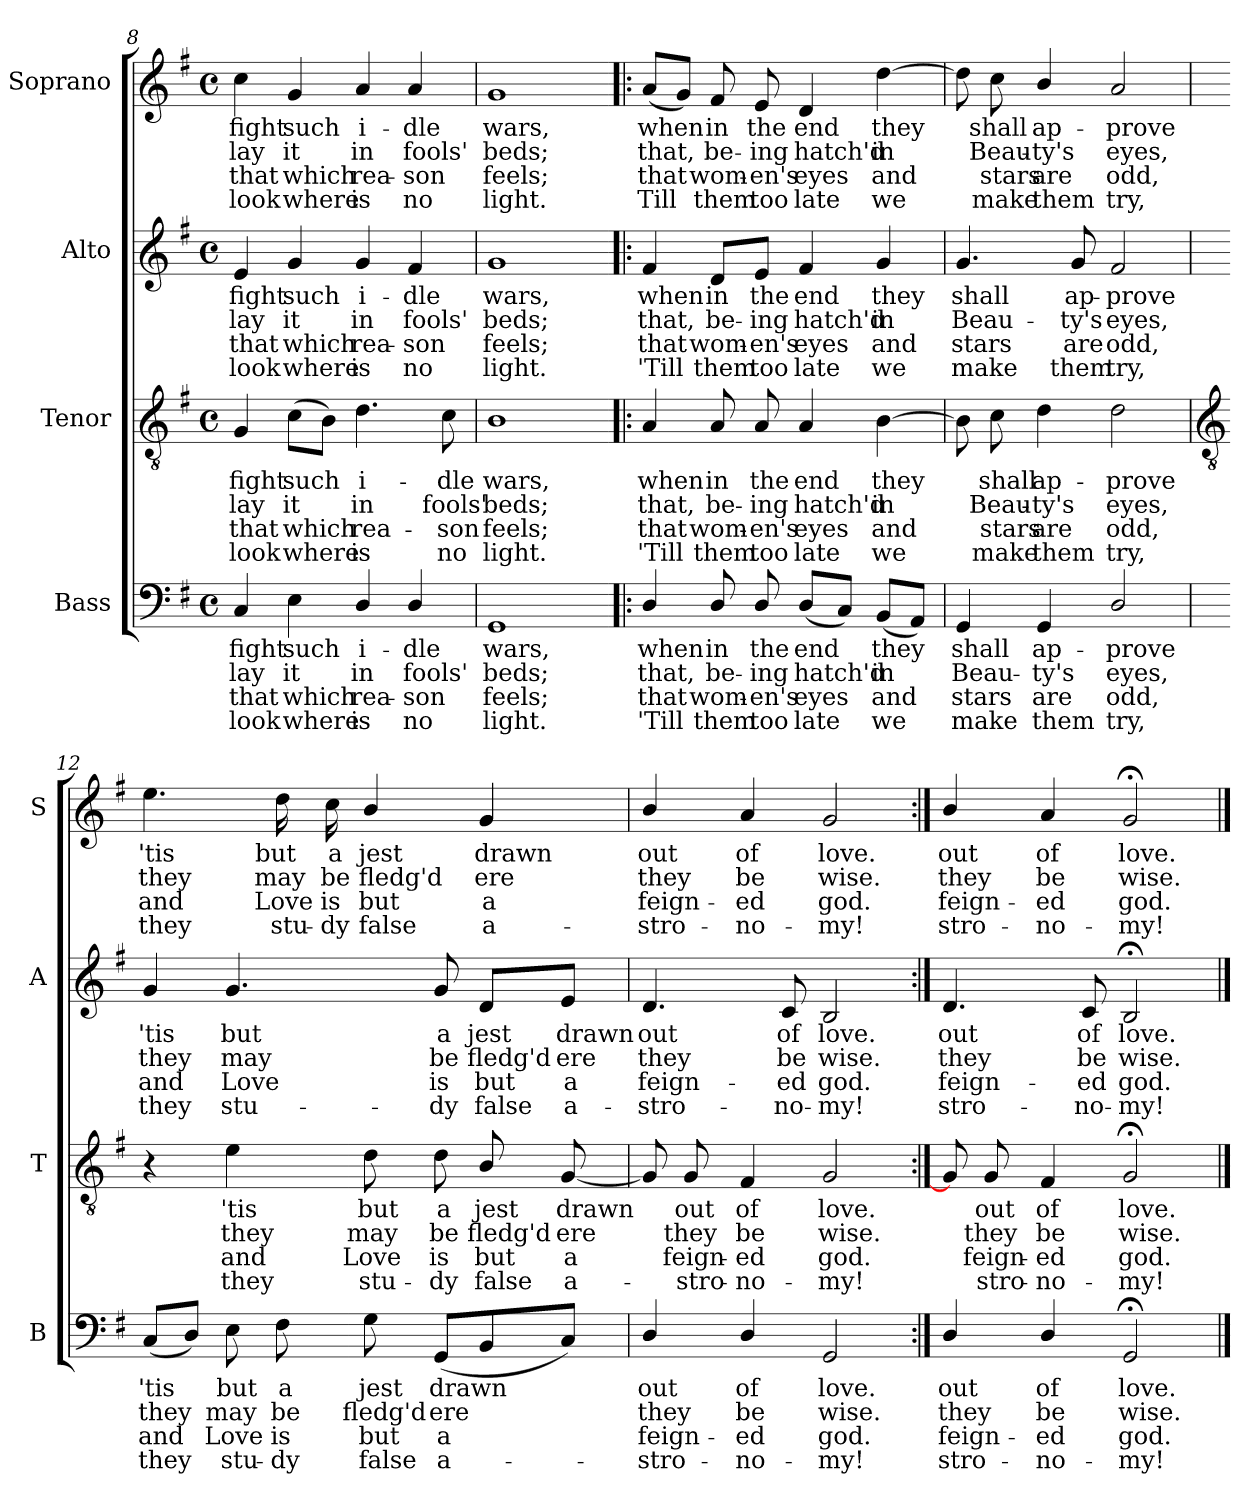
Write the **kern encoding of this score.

**kern	**text	**text	**text	**text	**kern	**text	**text	**text	**text	**kern	**text	**text	**text	**text	**kern	**text	**text	**text	**text
*part4	*part4	*part4	*part4	*part4	*part3	*part3	*part3	*part3	*part3	*part2	*part2	*part2	*part2	*part2	*part1	*part1	*part1	*part1	*part1
*staff4	*staff4	*staff4	*staff4	*staff4	*staff3	*staff3	*staff3	*staff3	*staff3	*staff2	*staff2	*staff2	*staff2	*staff2	*staff1	*staff1	*staff1	*staff1	*staff1
*I"Bass	*	*	*	*	*I"Tenor	*	*	*	*	*I"Alto	*	*	*	*	*I"Soprano	*	*	*	*
*I'B	*	*	*	*	*I'T	*	*	*	*	*I'A	*	*	*	*	*I'S	*	*	*	*
!!LO:LB:g=z
*clefF4	*	*	*	*	*clefGv2	*	*	*	*	*clefG2	*	*	*	*	*clefG2	*	*	*	*
*k[f#]	*	*	*	*	*k[f#]	*	*	*	*	*k[f#]	*	*	*	*	*k[f#]	*	*	*	*
*G:	*	*	*	*	*G:	*	*	*	*	*G:	*	*	*	*	*G:	*	*	*	*
*M4/4	*	*	*	*	*M4/4	*	*	*	*	*M4/4	*	*	*	*	*M4/4	*	*	*	*
*met(c)	*	*	*	*	*met(c)	*	*	*	*	*met(c)	*	*	*	*	*met(c)	*	*	*	*
=8	=8	=8	=8	=8	=8	=8	=8	=8	=8	=8	=8	=8	=8	=8	=8	=8	=8	=8	=8
!	!LO:LY:b	!LO:LY:b	!LO:LY:b	!LO:LY:b	!	!LO:LY:b	!LO:LY:b	!LO:LY:b	!LO:LY:b	!	!LO:LY:b	!LO:LY:b	!LO:LY:b	!LO:LY:b	!	!LO:LY:b	!LO:LY:b	!LO:LY:b	!LO:LY:b
4C	fight	lay	that	look	4G	fight	lay	that	look	4e	fight	lay	that	look	4cc	fight	lay	that	look
!	!LO:LY:b	!LO:LY:b	!LO:LY:b	!LO:LY:b	!	!LO:LY:b	!LO:LY:b	!LO:LY:b	!LO:LY:b	!	!LO:LY:b	!LO:LY:b	!LO:LY:b	!LO:LY:b	!	!LO:LY:b	!LO:LY:b	!LO:LY:b	!LO:LY:b
4E	such	it	which	where	(>8cL	such	it	which	where	4g	such	it	which	where	4g	such	it	which	where
.	.	.	.	.	8BJ)	.	.	.	.	.	.	.	.	.	.	.	.	.	.
!	!LO:LY:b	!LO:LY:b	!LO:LY:b	!LO:LY:b	!	!LO:LY:b	!LO:LY:b	!LO:LY:b	!LO:LY:b	!	!LO:LY:b	!LO:LY:b	!LO:LY:b	!LO:LY:b	!	!LO:LY:b	!LO:LY:b	!LO:LY:b	!LO:LY:b
4D/	i-	-in	rea-	-is	4.d	i-	-in	rea-	-is	4g	i-	-in	rea-	-is	4a	i-	-in	rea-	-is
!	!LO:LY:b	!LO:LY:b	!LO:LY:b	!LO:LY:b	!	!	!	!	!	!	!LO:LY:b	!LO:LY:b	!LO:LY:b	!LO:LY:b	!	!LO:LY:b	!LO:LY:b	!LO:LY:b	!LO:LY:b
4D/	dle	fools'	son	no	.	.	.	.	.	4f#	dle	fools'	son	no	4a	dle	fools'	son	no
!	!	!	!	!	!	!LO:LY:b	!LO:LY:b	!LO:LY:b	!LO:LY:b	!	!	!	!	!	!	!	!	!	!
.	.	.	.	.	8c	dle	fools'	son	no	.	.	.	.	.	.	.	.	.	.
=9	=9	=9	=9	=9	=9	=9	=9	=9	=9	=9	=9	=9	=9	=9	=9	=9	=9	=9	=9
!	!LO:LY:b	!LO:LY:b	!LO:LY:b	!LO:LY:b	!	!LO:LY:b	!LO:LY:b	!LO:LY:b	!LO:LY:b	!	!LO:LY:b	!LO:LY:b	!LO:LY:b	!LO:LY:b	!	!LO:LY:b	!LO:LY:b	!LO:LY:b	!LO:LY:b
1GG	wars,	beds;	feels;	light.	1B	wars,	beds;	feels;	light.	1g	wars,	beds;	feels;	light.	1g	wars,	beds;	feels;	light.
=10!|:	=10!|:	=10!|:	=10!|:	=10!|:	=10!|:	=10!|:	=10!|:	=10!|:	=10!|:	=10!|:	=10!|:	=10!|:	=10!|:	=10!|:	=10!|:	=10!|:	=10!|:	=10!|:	=10!|:
!	!LO:LY:b	!LO:LY:b	!LO:LY:b	!LO:LY:b	!	!LO:LY:b	!LO:LY:b	!LO:LY:b	!LO:LY:b	!	!LO:LY:b	!LO:LY:b	!LO:LY:b	!LO:LY:b	!	!LO:LY:b	!LO:LY:b	!LO:LY:b	!LO:LY:b
4D/	when	that,	that	'Till	4A	when	that,	that	'Till	4f#	when	that,	that	'Till	(<8aL	when	that,	that	Till
.	.	.	.	.	.	.	.	.	.	.	.	.	.	.	8gJ)	.	.	.	.
!	!LO:LY:b	!LO:LY:b	!LO:LY:b	!LO:LY:b	!	!LO:LY:b	!LO:LY:b	!LO:LY:b	!LO:LY:b	!	!LO:LY:b	!LO:LY:b	!LO:LY:b	!LO:LY:b	!	!LO:LY:b	!LO:LY:b	!LO:LY:b	!LO:LY:b
8D/	in	be-	-wom-	-them	8A	in	be-	-wom-	-them	8d/L	in	be-	-wom-	-them	8f#	in	be-	-wom-	-them
!	!LO:LY:b	!LO:LY:b	!LO:LY:b	!LO:LY:b	!	!LO:LY:b	!LO:LY:b	!LO:LY:b	!LO:LY:b	!	!LO:LY:b	!LO:LY:b	!LO:LY:b	!LO:LY:b	!	!LO:LY:b	!LO:LY:b	!LO:LY:b	!LO:LY:b
8D/	the	ing	en's	too	8A	the	ing	en's	too	8e/J	the	ing	en's	too	8e	the	ing	en's	too
!	!LO:LY:b	!LO:LY:b	!LO:LY:b	!LO:LY:b	!	!LO:LY:b	!LO:LY:b	!LO:LY:b	!LO:LY:b	!	!LO:LY:b	!LO:LY:b	!LO:LY:b	!LO:LY:b	!	!LO:LY:b	!LO:LY:b	!LO:LY:b	!LO:LY:b
(<8DL	end	hatch'd	eyes	late	4A	end	hatch'd	eyes	late	4f#	end	hatch'd	eyes	late	4d	end	hatch'd	eyes	late
8CJ)	.	.	.	.	.	.	.	.	.	.	.	.	.	.	.	.	.	.	.
!	!LO:LY:b	!LO:LY:b	!LO:LY:b	!LO:LY:b	!	!LO:LY:b	!LO:LY:b	!LO:LY:b	!LO:LY:b	!	!LO:LY:b	!LO:LY:b	!LO:LY:b	!LO:LY:b	!	!LO:LY:b	!LO:LY:b	!LO:LY:b	!LO:LY:b
(<8BBL	they	in	and	we	[4B	they	in	and	we	4g	they	in	and	we	[4dd	they	in	and	we
8AAJ)	.	.	.	.	.	.	.	.	.	.	.	.	.	.	.	.	.	.	.
=11	=11	=11	=11	=11	=11	=11	=11	=11	=11	=11	=11	=11	=11	=11	=11	=11	=11	=11	=11
!	!LO:LY:b	!LO:LY:b	!LO:LY:b	!LO:LY:b	!	!	!	!	!	!	!LO:LY:b	!LO:LY:b	!LO:LY:b	!LO:LY:b	!	!	!	!	!
4GG	shall	Beau-	-stars	make	8B]	.	.	.	.	4.g	shall	Beau-	-stars	make	8dd]	.	.	.	.
!	!	!	!	!	!	!LO:LY:b	!LO:LY:b	!LO:LY:b	!LO:LY:b	!	!	!	!	!	!	!LO:LY:b	!LO:LY:b	!LO:LY:b	!LO:LY:b
.	.	.	.	.	8c	shall	Beau-	-stars	make	.	.	.	.	.	8cc	shall	Beau-	-stars	make
!	!LO:LY:b	!LO:LY:b	!LO:LY:b	!LO:LY:b	!	!LO:LY:b	!LO:LY:b	!LO:LY:b	!LO:LY:b	!	!	!	!	!	!	!LO:LY:b	!LO:LY:b	!LO:LY:b	!LO:LY:b
4GG	ap-	-ty's	are	them	4d	ap-	-ty's	are	them	.	.	.	.	.	4b/	ap-	-ty's	are	them
!	!	!	!	!	!	!	!	!	!	!	!LO:LY:b	!LO:LY:b	!LO:LY:b	!LO:LY:b	!	!	!	!	!
.	.	.	.	.	.	.	.	.	.	8g	ap-	-ty's	are	them	.	.	.	.	.
!	!LO:LY:b	!LO:LY:b	!LO:LY:b	!LO:LY:b	!	!LO:LY:b	!LO:LY:b	!LO:LY:b	!LO:LY:b	!	!LO:LY:b	!LO:LY:b	!LO:LY:b	!LO:LY:b	!	!LO:LY:b	!LO:LY:b	!LO:LY:b	!LO:LY:b
2D/	prove	eyes,	odd,	try,	2d	prove	eyes,	odd,	try,	2f#	prove	eyes,	odd,	try,	2a	prove	eyes,	odd,	try,
!!LO:LB:g=z
=12	=12	=12	=12	=12	=12	=12	=12	=12	=12	=12	=12	=12	=12	=12	=12	=12	=12	=12	=12
*	*	*	*	*	*clefGv2	*	*	*	*	*	*	*	*	*	*	*	*	*	*
!	!LO:LY:b	!LO:LY:b	!LO:LY:b	!LO:LY:b	!	!	!	!	!	!	!LO:LY:b	!LO:LY:b	!LO:LY:b	!LO:LY:b	!	!LO:LY:b	!LO:LY:b	!LO:LY:b	!LO:LY:b
(<8CL	'tis	they	and	they	4r	.	.	.	.	4g	'tis	they	and	they	4.ee	'tis	they	and	they
8DJ)	.	.	.	.	.	.	.	.	.	.	.	.	.	.	.	.	.	.	.
!	!LO:LY:b	!LO:LY:b	!LO:LY:b	!LO:LY:b	!	!LO:LY:b	!LO:LY:b	!LO:LY:b	!LO:LY:b	!	!LO:LY:b	!LO:LY:b	!LO:LY:b	!LO:LY:b	!	!	!	!	!
8E	but	may	Love	stu-	4e	'tis	they	and	they	4.g	but	may	Love	stu-	.	.	.	.	.
!	!LO:LY:b	!LO:LY:b	!LO:LY:b	!LO:LY:b	!	!	!	!	!	!	!	!	!	!	!	!LO:LY:b	!LO:LY:b	!LO:LY:b	!LO:LY:b
8F#	-a	be	is	dy	.	.	.	.	.	.	.	.	.	.	16dd	but	may	Love	stu-
!	!	!	!	!	!	!	!	!	!	!	!	!	!	!	!	!LO:LY:b	!LO:LY:b	!LO:LY:b	!LO:LY:b
.	.	.	.	.	.	.	.	.	.	.	.	.	.	.	16cc	-a	be	is	dy
!	!LO:LY:b	!LO:LY:b	!LO:LY:b	!LO:LY:b	!	!LO:LY:b	!LO:LY:b	!LO:LY:b	!LO:LY:b	!	!	!	!	!	!	!LO:LY:b	!LO:LY:b	!LO:LY:b	!LO:LY:b
8G	jest	fledg'd	but	false	8d	but	may	Love	stu-	.	.	.	.	.	4b/	jest	fledg'd	but	false
!	!LO:LY:b	!LO:LY:b	!LO:LY:b	!LO:LY:b	!	!LO:LY:b	!LO:LY:b	!LO:LY:b	!LO:LY:b	!	!LO:LY:b	!LO:LY:b	!LO:LY:b	!LO:LY:b	!	!	!	!	!
(<8GGL	drawn	ere	a	a-	8d	-a	be	is	dy	8g	-a	be	is	dy	.	.	.	.	.
!	!	!	!	!	!	!LO:LY:b	!LO:LY:b	!LO:LY:b	!LO:LY:b	!	!LO:LY:b	!LO:LY:b	!LO:LY:b	!LO:LY:b	!	!LO:LY:b	!LO:LY:b	!LO:LY:b	!LO:LY:b
8BB	.	.	.	.	8B/	jest	fledg'd	but	false	8d/L	jest	fledg'd	but	false	4g	drawn	ere	a	a-
!	!	!	!	!	!	!LO:LY:b	!LO:LY:b	!LO:LY:b	!LO:LY:b	!	!LO:LY:b	!LO:LY:b	!LO:LY:b	!LO:LY:b	!	!	!	!	!
8CJ)	.	.	.	.	[8G	drawn	ere	a	a-	8e/J	drawn	ere	a	a-	.	.	.	.	.
=13	=13	=13	=13	=13	=13	=13	=13	=13	=13	=13	=13	=13	=13	=13	=13	=13	=13	=13	=13
!	!LO:LY:b	!LO:LY:b	!LO:LY:b	!LO:LY:b	!	!	!	!	!	!	!LO:LY:b	!LO:LY:b	!LO:LY:b	!LO:LY:b	!	!LO:LY:b	!LO:LY:b	!LO:LY:b	!LO:LY:b
4D/	out	they	feign-	-stro-	8G]	.	.	.	.	4.d	-out	they	feign-	-stro-	4b/	-out	they	feign-	-stro-
!	!	!	!	!	!	!LO:LY:b	!LO:LY:b	!LO:LY:b	!LO:LY:b	!	!	!	!	!	!	!	!	!	!
.	.	.	.	.	8G	out	they	feign-	-stro-	.	.	.	.	.	.	.	.	.	.
!	!LO:LY:b	!LO:LY:b	!LO:LY:b	!LO:LY:b	!	!LO:LY:b	!LO:LY:b	!LO:LY:b	!LO:LY:b	!	!	!	!	!	!	!LO:LY:b	!LO:LY:b	!LO:LY:b	!LO:LY:b
4D/	-of	be	ed	no-	4F#	-of	be	ed	no-	.	.	.	.	.	4a	-of	be	ed	no-
!	!	!	!	!	!	!	!	!	!	!	!LO:LY:b	!LO:LY:b	!LO:LY:b	!LO:LY:b	!	!	!	!	!
.	.	.	.	.	.	.	.	.	.	8c	-of	be	ed	no-	.	.	.	.	.
!	!LO:LY:b	!LO:LY:b	!LO:LY:b	!LO:LY:b	!	!LO:LY:b	!LO:LY:b	!LO:LY:b	!LO:LY:b	!	!LO:LY:b	!LO:LY:b	!LO:LY:b	!LO:LY:b	!	!LO:LY:b	!LO:LY:b	!LO:LY:b	!LO:LY:b
2GG	-love.	wise.	god.	my!	2G	-love.	wise.	god.	my!	2B	-love.	wise.	god.	my!	2g	-love.	wise.	god.	my!
=14:|!	=14:|!	=14:|!	=14:|!	=14:|!	=14:|!	=14:|!	=14:|!	=14:|!	=14:|!	=14:|!	=14:|!	=14:|!	=14:|!	=14:|!	=14:|!	=14:|!	=14:|!	=14:|!	=14:|!
!	!LO:LY:b	!LO:LY:b	!LO:LY:b	!LO:LY:b	!	!	!	!	!	!	!LO:LY:b	!LO:LY:b	!LO:LY:b	!LO:LY:b	!	!LO:LY:b	!LO:LY:b	!LO:LY:b	!LO:LY:b
4D/	out	they	feign-	-stro-	8G]	.	.	.	.	4.d	out	they	feign-	-stro-	4b/	out	they	feign-	-stro-
!	!	!	!	!	!	!LO:LY:b	!LO:LY:b	!LO:LY:b	!LO:LY:b	!	!	!	!	!	!	!	!	!	!
.	.	.	.	.	8G	out	they	feign-	-stro-	.	.	.	.	.	.	.	.	.	.
!	!LO:LY:b	!LO:LY:b	!LO:LY:b	!LO:LY:b	!	!LO:LY:b	!LO:LY:b	!LO:LY:b	!LO:LY:b	!	!	!	!	!	!	!LO:LY:b	!LO:LY:b	!LO:LY:b	!LO:LY:b
4D/	-of	be	ed	no-	4F#	-of	be	ed	no-	.	.	.	.	.	4a	-of	be	ed	no-
!	!	!	!	!	!	!	!	!	!	!	!LO:LY:b	!LO:LY:b	!LO:LY:b	!LO:LY:b	!	!	!	!	!
.	.	.	.	.	.	.	.	.	.	8c	-of	be	ed	no-	.	.	.	.	.
!	!LO:LY:b	!LO:LY:b	!LO:LY:b	!LO:LY:b	!	!LO:LY:b	!LO:LY:b	!LO:LY:b	!LO:LY:b	!	!LO:LY:b	!LO:LY:b	!LO:LY:b	!LO:LY:b	!	!LO:LY:b	!LO:LY:b	!LO:LY:b	!LO:LY:b
2GG;<	-love.	wise.	god.	my!	2G;<	-love.	wise.	god.	my!	2B;<	-love.	wise.	god.	my!	2g;<	-love.	wise.	god.	my!
==	==	==	==	==	==	==	==	==	==	==	==	==	==	==	==	==	==	==	==
*-	*-	*-	*-	*-	*-	*-	*-	*-	*-	*-	*-	*-	*-	*-	*-	*-	*-	*-	*-
